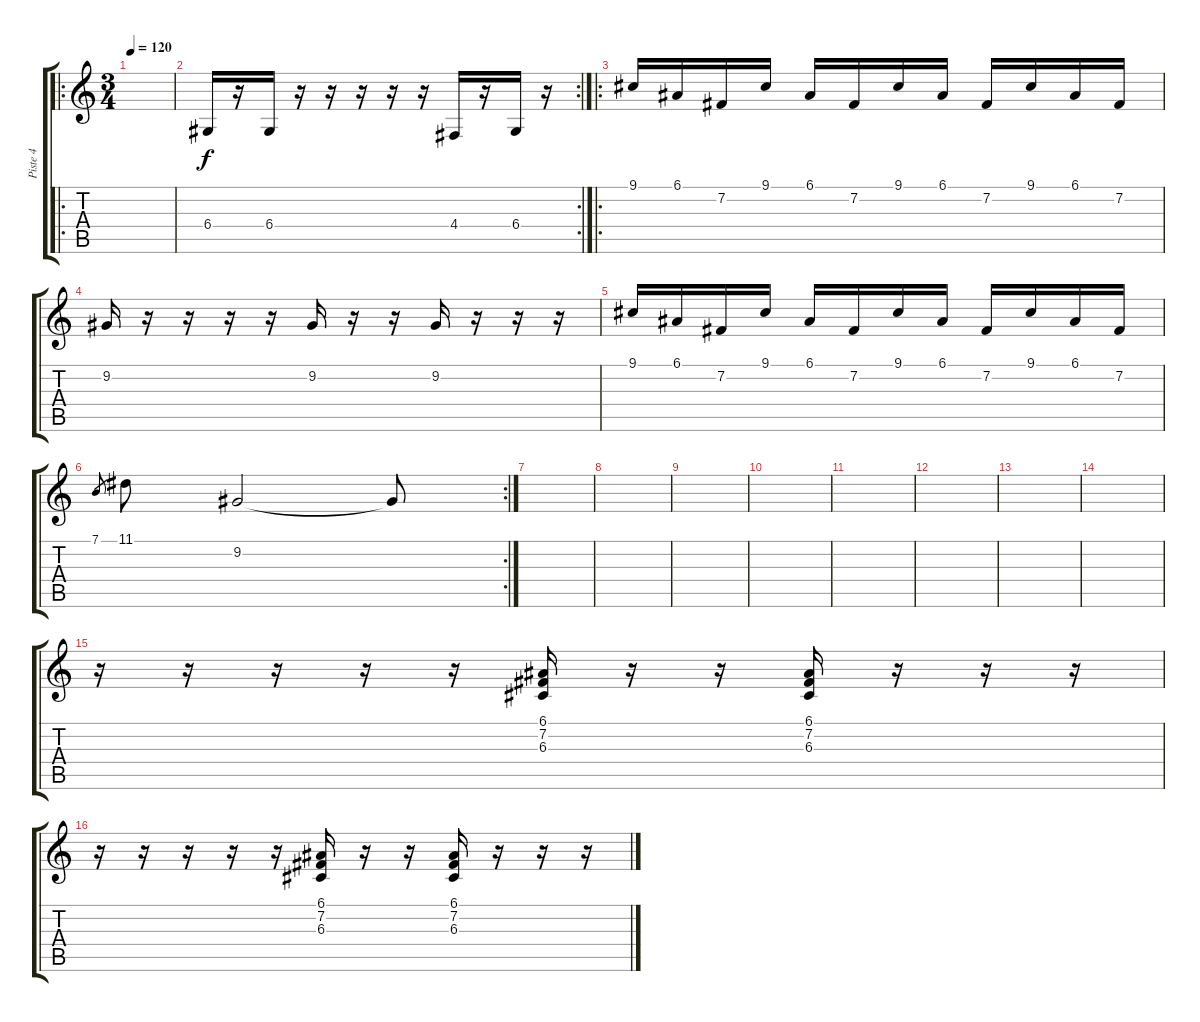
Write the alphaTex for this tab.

\track ("Piste 4" "Piste 4") {instrument orchestralharp}
\staff {score tabs}
\tuning (E4 B3 G3 D3 A2 E2) {hide}
\ro
\ts (3 4)
\tempo 120
\clef g2
\ks c
|
\rc 2
6.4.16 r.16 6.4.16 r.16 r.16 r.16 r.16 r.16 4.4.16 r.16 6.4.16 r.16 |
\ro
9.1.16{instrument steeldrums} 6.1.16 7.2.16 9.1.16 6.1.16 7.2.16 9.1.16 6.1.16 7.2.16 9.1.16 6.1.16 7.2.16 |
9.2.16 r.16 r.16 r.16 r.16 9.2.16 r.16 r.16 9.2.16 r.16 r.16 r.16 |
9.1.16 6.1.16 7.2.16 9.1.16 6.1.16 7.2.16 9.1.16 6.1.16 7.2.16 9.1.16 6.1.16 7.2.16 |
\rc 2
7.1.8{gr} 11.1.8 9.2.2 9.2{t}.8 |
|
|
|
|
|
|
|
|
r.16{instrument percussiveorgan} r.16 r.16 r.16 r.16 (6.1 7.2 6.3).16 r.16 r.16 (6.1 7.2 6.3).16 r.16 r.16 r.16 |
r.16{instrument percussiveorgan} r.16 r.16 r.16 r.16 (6.1 7.2 6.3).16 r.16 r.16 (6.1 7.2 6.3).16 r.16 r.16 r.16
